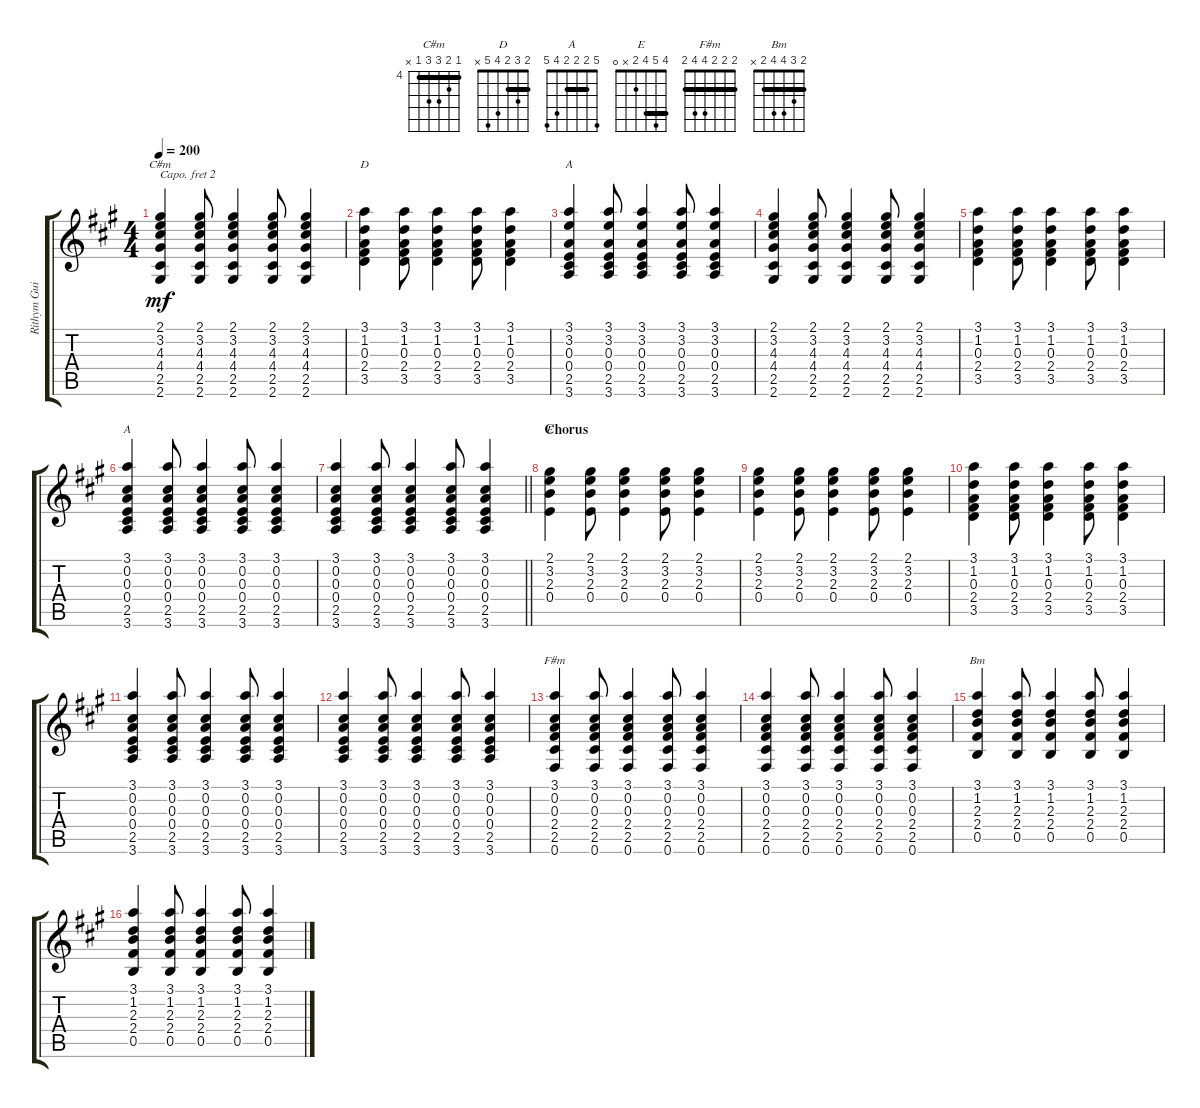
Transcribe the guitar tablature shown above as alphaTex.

\track ("Rithym Guitar" "Rithym Gui") {instrument acousticguitarsteel}
\staff {score tabs}
\capo 2
\tuning (E4 B3 G3 D3 A2 E2) {hide}
\chord ("C#m" 4 5 6 6 4 x) {firstfret 4 barre 4}
\chord ("D" 2 3 2 4 5 x) {barre 2}
\chord ("A" x 5 2 2 4 5) {barre 2}
\chord ("A" 5 2 2 2 4 5) {barre 2}
\chord ("E" 4 5 4 2 x 0) {barre 4}
\chord ("F#m" 2 2 2 4 4 2) {barre 2}
\chord ("Bm" 2 3 4 4 2 x) {barre 2}
\ts (4 4)
\tempo 200
\clef g2
\ks a
(2.1 3.2 4.3 4.4 2.5 2.6).4{ch "C#m" dy mf} (2.1 3.2 4.3 4.4 2.5 2.6).8 (2.1 3.2 4.3 4.4 2.5 2.6).4 (2.1 3.2 4.3 4.4 2.5 2.6).8 (2.1 3.2 4.3 4.4 2.5 2.6).4 |
(3.1 1.2 0.3 2.4 3.5).4{ch "D"} (3.1 1.2 0.3 2.4 3.5).8 (3.1 1.2 0.3 2.4 3.5).4 (3.1 1.2 0.3 2.4 3.5).8 (3.1 1.2 0.3 2.4 3.5).4 |
(3.1 3.2 0.3 0.4 2.5 3.6).4{ch "A"} (3.1 3.2 0.3 0.4 2.5 3.6).8 (3.1 3.2 0.3 0.4 2.5 3.6).4 (3.1 3.2 0.3 0.4 2.5 3.6).8 (3.1 3.2 0.3 0.4 2.5 3.6).4 |
(2.1 3.2 4.3 4.4 2.5 2.6).4 (2.1 3.2 4.3 4.4 2.5 2.6).8 (2.1 3.2 4.3 4.4 2.5 2.6).4 (2.1 3.2 4.3 4.4 2.5 2.6).8 (2.1 3.2 4.3 4.4 2.5 2.6).4 |
(3.1 1.2 0.3 2.4 3.5).4 (3.1 1.2 0.3 2.4 3.5).8 (3.1 1.2 0.3 2.4 3.5).4 (3.1 1.2 0.3 2.4 3.5).8 (3.1 1.2 0.3 2.4 3.5).4 |
(3.1 0.2 0.3 0.4 2.5 3.6).4{ch "A"} (3.1 0.2 0.3 0.4 2.5 3.6).8 (3.1 0.2 0.3 0.4 2.5 3.6).4 (3.1 0.2 0.3 0.4 2.5 3.6).8 (3.1 0.2 0.3 0.4 2.5 3.6).4 |
\barLineRight lightlight
(3.1 0.2 0.3 0.4 2.5 3.6).4 (3.1 0.2 0.3 0.4 2.5 3.6).8 (3.1 0.2 0.3 0.4 2.5 3.6).4 (3.1 0.2 0.3 0.4 2.5 3.6).8 (3.1 0.2 0.3 0.4 2.5 3.6).4 |
\section ("" "Chorus")
(2.1 3.2 2.3 0.4).4{ch "E"} (2.1 3.2 2.3 0.4).8 (2.1 3.2 2.3 0.4).4 (2.1 3.2 2.3 0.4).8 (2.1 3.2 2.3 0.4).4 |
(2.1 3.2 2.3 0.4).4 (2.1 3.2 2.3 0.4).8 (2.1 3.2 2.3 0.4).4 (2.1 3.2 2.3 0.4).8 (2.1 3.2 2.3 0.4).4 |
(3.1 1.2 0.3 2.4 3.5).4 (3.1 1.2 0.3 2.4 3.5).8 (3.1 1.2 0.3 2.4 3.5).4 (3.1 1.2 0.3 2.4 3.5).8 (3.1 1.2 0.3 2.4 3.5).4 |
(3.1 0.2 0.3 0.4 2.5 3.6).4 (3.1 0.2 0.3 0.4 2.5 3.6).8 (3.1 0.2 0.3 0.4 2.5 3.6).4 (3.1 0.2 0.3 0.4 2.5 3.6).8 (3.1 0.2 0.3 0.4 2.5 3.6).4 |
(3.1 0.2 0.3 0.4 2.5 3.6).4 (3.1 0.2 0.3 0.4 2.5 3.6).8 (3.1 0.2 0.3 0.4 2.5 3.6).4 (3.1 0.2 0.3 0.4 2.5 3.6).8 (3.1 0.2 0.3 0.4 2.5 3.6).4 |
(3.1 0.2 0.3 2.4 2.5 0.6).4{ch "F#m"} (3.1 0.2 0.3 2.4 2.5 0.6).8 (3.1 0.2 0.3 2.4 2.5 0.6).4 (3.1 0.2 0.3 2.4 2.5 0.6).8 (3.1 0.2 0.3 2.4 2.5 0.6).4 |
(3.1 0.2 0.3 2.4 2.5 0.6).4 (3.1 0.2 0.3 2.4 2.5 0.6).8 (3.1 0.2 0.3 2.4 2.5 0.6).4 (3.1 0.2 0.3 2.4 2.5 0.6).8 (3.1 0.2 0.3 2.4 2.5 0.6).4 |
(3.1 1.2 2.3 2.4 0.5).4{ch "Bm"} (3.1 1.2 2.3 2.4 0.5).8 (3.1 1.2 2.3 2.4 0.5).4 (3.1 1.2 2.3 2.4 0.5).8 (3.1 1.2 2.3 2.4 0.5).4 |
(3.1 1.2 2.3 2.4 0.5).4 (3.1 1.2 2.3 2.4 0.5).8 (3.1 1.2 2.3 2.4 0.5).4 (3.1 1.2 2.3 2.4 0.5).8 (3.1 1.2 2.3 2.4 0.5).4
